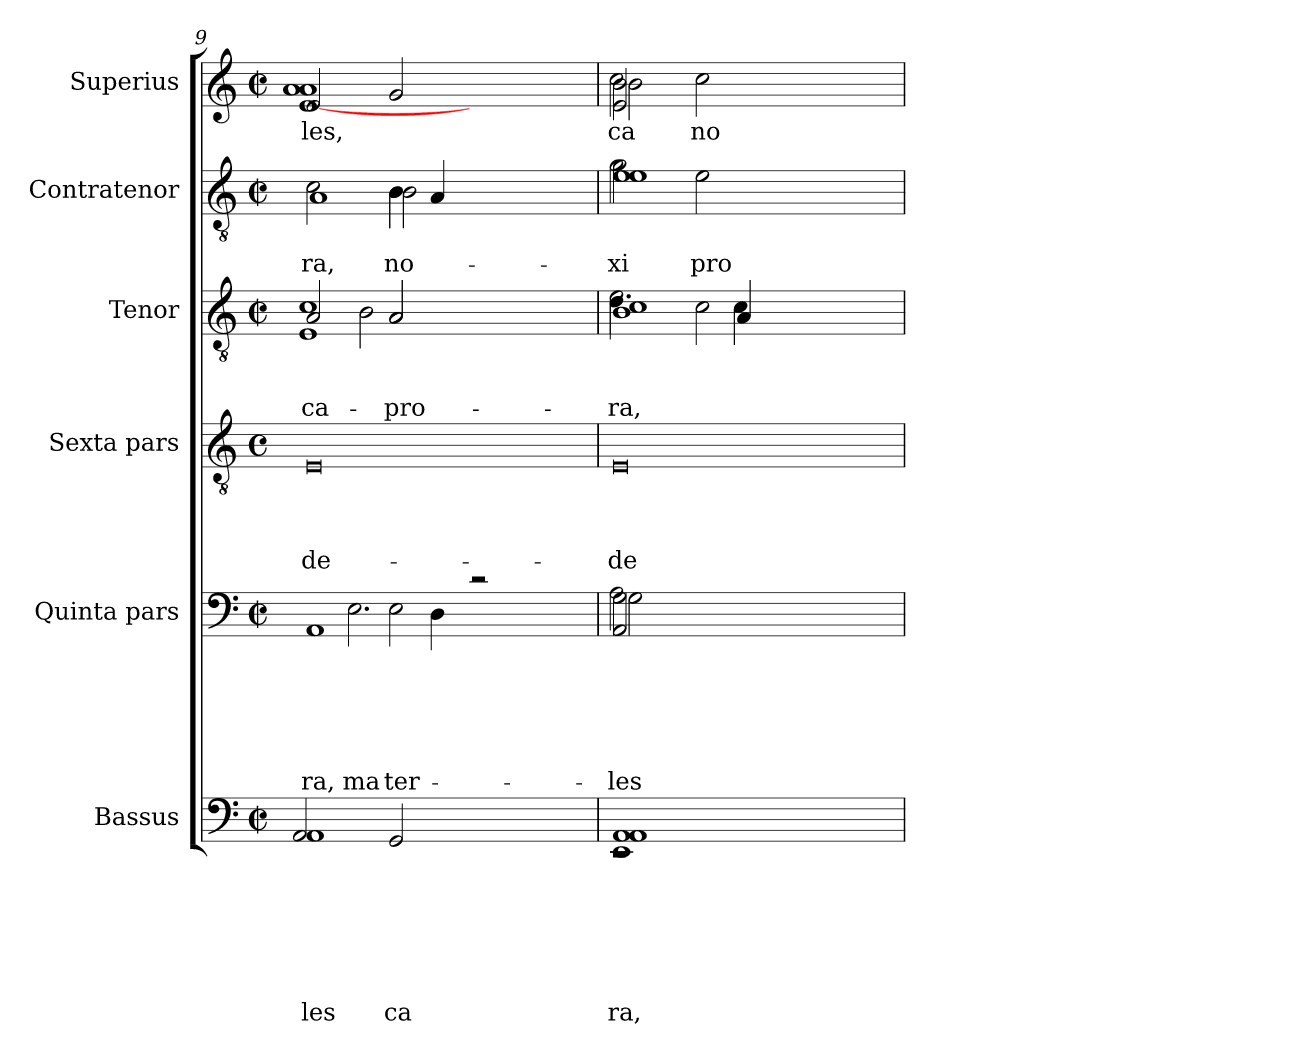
**kern	**text	**text	**text	**text	**text	**text	**text	**kern	**text	**text	**text	**text	**text	**text	**kern	**text	**text	**text	**text	**kern	**text	**text	**text	**kern	**text	**text	**kern	**text
*part6	*part6	*part6	*part6	*part6	*part6	*part6	*part6	*part5	*part5	*part5	*part5	*part5	*part5	*part5	*part4	*part4	*part4	*part4	*part4	*part3	*part3	*part3	*part3	*part2	*part2	*part2	*part1	*part1
*staff6	*staff6	*staff6	*staff6	*staff6	*staff6	*staff6	*staff6	*staff5	*staff5	*staff5	*staff5	*staff5	*staff5	*staff5	*staff4	*staff4	*staff4	*staff4	*staff4	*staff3	*staff3	*staff3	*staff3	*staff2	*staff2	*staff2	*staff1	*staff1
*I"Bassus	*	*	*	*	*	*	*	*I"Quinta pars	*	*	*	*	*	*	*I"Sexta pars	*	*	*	*	*I"Tenor	*	*	*	*I"Contratenor	*	*	*I"Superius	*
*clefF4	*	*	*	*	*	*	*	*clefF4	*	*	*	*	*	*	*clefGv2	*	*	*	*	*clefGv2	*	*	*	*clefGv2	*	*	*clefG2	*
*k[]	*	*	*	*	*	*	*	*k[]	*	*	*	*	*	*	*k[]	*	*	*	*	*k[]	*	*	*	*k[]	*	*	*k[]	*
*C:	*	*	*	*	*	*	*	*C:	*	*	*	*	*	*	*C:	*	*	*	*	*C:	*	*	*	*C:	*	*	*C:	*
*M2/2	*	*	*	*	*	*	*	*M2/2	*	*	*	*	*	*	*M4/4	*	*	*	*	*M2/2	*	*	*	*M2/2	*	*	*M2/2	*
*met(c|)	*	*	*	*	*	*	*	*met(c|)	*	*	*	*	*	*	*met(c)	*	*	*	*	*met(c|)	*	*	*	*met(c|)	*	*	*met(c|)	*
=9	=9	=9	=9	=9	=9	=9	=9	=9	=9	=9	=9	=9	=9	=9	=9	=9	=9	=9	=9	=9	=9	=9	=9	=9	=9	=9	=9	=9
!	!	!	!	!	!	!	!LO:LY:b	!	!	!	!	!	!	!	!	!	!	!	!	!	!	!	!	!	!	!	!	!
*^	*	*	*	*	*	*	*	*	*	*	*	*	*	*	*	*	*	*	*	*	*	*	*	*	*	*	*	*
!	!	!	!	!	!	!	!	!LO:LY:b	!	!	!	!	!	!	!LO:LY:b	!	!	!	!	!LO:LY:b	!	!	!	!LO:LY:b	!	!	!	!	!
*	*	*	*	*	*	*	*	*	*^	*	*	*	*	*	*	*	*	*	*	*	*^	*	*	*	*	*	*	*	*
*	*	*	*	*	*	*	*	*	*	*^	*	*	*	*	*	*	*	*	*	*	*	*	*	*	*	*	*	*	*	*	*
*	*	*	*	*	*	*	*	*	*	*	*^	*	*	*	*	*	*	*	*	*	*	*	*	*	*	*	*	*	*	*	*	*
!	!	!	!	!	!	!	!	!	!	!	!	!	!	!	!	!	!	!	!	!	!	!	!	!	!	!	!	!LO:LY:b	!	!	!LO:LY:b	!	!
*	*	*	*	*	*	*	*	*	*	*	*	*	*	*	*	*	*	*	*	*	*	*	*	*^	*	*	*	*	*^	*	*	*	*
*	*	*	*	*	*	*	*	*	*	*	*	*	*	*	*	*	*	*	*	*	*	*	*	*	*	*^	*	*	*	*	*^	*	*	*	*
*	*	*	*	*	*	*	*	*	*	*	*	*	*	*	*	*	*	*	*	*	*	*	*	*	*	*	*	*	*	*	*	*	*^	*	*	*	*
!	!	!	!	!	!	!	!	!	!	!	!	!	!	!	!	!	!	!	!	!	!	!	!	!	!	!	!	!	!	!	!	!	!	!	!	!LO:LY:b:rj	!	!LO:LY:b
*	*	*	*	*	*	*	*	*	*	*	*	*	*	*	*	*	*	*	*	*	*	*	*	*	*	*	*	*	*	*	*	*	*	*	*	*	*^	*
1AA	2AA/	.	.	.	.	.	.	-les	1AA	2ryy	4ryy	2.ryy	.	.	.	.	.	-ra,	0E	.	.	.	-de-	2A/	1E 1c	2ryy	2ryy	.	.	ca-	2c\	2ryy	2ryy	1A	.	-ra,	2e/	[<1e 1a 1a	-les,
!	!	!	!	!	!	!	!	!	!	!	!	!	!	!	!	!	!	!LO:LY:b	!	!	!	!	!	!	!	!	!	!	!	!	!	!	!	!	!	!	!	!	!
.	.	.	.	.	.	.	.	.	.	.	2.E\	.	.	.	.	.	.	ma-	.	.	.	.	.	.	.	.	.	.	.	.	.	.	.	.	.	.	.	.	.
!	!	!	!	!	!	!	!	!LO:LY:b	!	!	!	!	!	!	!	!	!	!LO:LY:b	!	!	!	!	!	!	!	!	!	!	!	!LO:LY:b	!	!	!	!	!	!LO:LY:b	!	!	!
.	2GG/	.	.	.	.	.	.	ca-	.	2E\	.	.	.	.	.	.	.	ter	.	.	.	.	.	2A/	.	2A/	2B\	.	.	pro-	4B\	2B\	2B\	.	.	-no-	2g/	.	.
.	.	.	.	.	.	.	.	.	.	.	.	4D\	.	.	.	.	.	.	.	.	.	.	.	.	.	.	.	.	.	.	4A/	.	.	.	.	.	.	.	.
1ryy	1ryy	.	.	.	.	.	.	.	2rc	2ryy	2ryy	2ryy	.	.	.	.	.	.	.	.	.	.	.	1ryy	1ryy	1ryy	1ryy	.	.	.	1ryy	1ryy	1ryy	1ryy	.	.	1ryy	1ryy	.
.	.	.	.	.	.	.	.	.	2ryy	2ryy	2ryy	2ryy	.	.	.	.	.	.	.	.	.	.	.	.	.	.	.	.	.	.	.	.	.	.	.	.	.	.	.
*	*	*	*	*	*	*	*	*	*	*	*	*	*	*	*	*	*	*	*	*	*	*	*	*	*	*	*	*	*	*	*v	*v	*v	*v	*	*	*	*	*
*	*	*	*	*	*	*	*	*	*	*	*	*	*	*	*	*	*	*	*	*	*	*	*	*	*	*	*	*	*	*	*	*	*	*v	*v	*
=10	=10	=10	=10	=10	=10	=10	=10	=10	=10	=10	=10	=10	=10	=10	=10	=10	=10	=10	=10	=10	=10	=10	=10	=10	=10	=10	=10	=10	=10	=10	=10	=10	=10	=10	=10
!	!	!	!	!	!	!	!	!LO:LY:b	!	!	!	!	!	!	!	!	!	!LO:LY:b	!	!	!	!	!	!	!	!	!	!	!	!	!	!	!	!	!
!	!	!	!	!	!	!	!	!	!	!	!	!	!	!	!	!	!	!LO:LY:b	!	!	!	!	!	!	!	!	!	!	!	!	!	!	!	!	!
!	!	!	!	!	!	!	!	!	!	!	!	!	!	!	!	!	!	!LO:LY:b:rj	!	!	!	!	!	!	!	!	!	!	!	!	!	!	!	!	!
!	!	!	!	!	!	!	!	!	!	!	!	!	!	!	!	!	!	!LO:LY:b	!	!	!	!	!LO:LY:b	!	!	!	!	!	!	!LO:LY:b	!	!	!LO:LY:b	!	!
*	*	*	*	*	*	*	*	*	*	*	*	*	*	*	*	*	*	*	*	*	*	*	*	*	*	*	*	*	*	*	*^	*	*	*	*
!	!	!	!	!	!	!	!	!	!	!	!	!	!	!	!	!	!	!	!	!	!	!	!	!	!	!	!	!	!	!	!	!	!	!LO:LY:b	!	!
*	*	*	*	*	*	*	*	*	*	*	*	*	*	*	*	*	*	*	*	*	*	*	*	*	*	*	*	*	*	*	*	*^	*	*	*	*
!	!	!	!	!	!	!	!	!	!	!	!	!	!	!	!	!	!	!	!	!	!	!	!	!	!	!	!	!	!	!	!	!	!	!	!LO:LY:b	!	!LO:LY:b
*	*	*	*	*	*	*	*	*	*	*	*	*	*	*	*	*	*	*	*	*	*	*	*	*	*	*	*	*	*	*	*	*	*	*	*	*^	*
*	*	*	*	*	*	*	*	*	*	*	*	*	*	*	*	*	*	*	*	*	*	*	*	*	*	*	*	*	*	*	*	*	*	*	*	*	*^	*
!	!	!	!	!	!	!	!	!	!	!	!	!	!	!	!	!	!	!	!	!	!	!	!	!	!	!	!	!	!	!	!	!	!	!	!	!	!	!	!LO:LY:b:rj
*	*	*	*	*	*	*	*	*	*	*	*	*	*	*	*	*	*	*	*	*	*	*	*	*	*	*	*	*	*	*	*	*	*	*	*	*	*	*^	*
!	!	!	!	!	!	!	!	!	!	!	!	!	!	!	!	!	!	!	!	!	!	!	!	!	!	!	!	!	!	!	!	!	!	!	!	!	!	!	!	!LO:LY:b
1EE 1AA 1AA	1rEE	.	.	.	.	.	.	-ra,	2AA/	2A\	2G\	2G\	.	.	.	.	.	-les	0E	.	.	.	-de-	1B 1c	2.e\	4d\	2ryy	.	.	-ra,	1e 1e	2g\	2g\	.	-xi-	2e/	2cc\	2b\	2b\	ca-
.	.	.	.	.	.	.	.	.	.	.	.	.	.	.	.	.	.	.	.	.	.	.	.	.	.	2ryy	.	.	.	.	.	.	.	.	.	.	.	.	.	.
!	!	!	!	!	!	!	!	!	!	!	!	!	!	!	!	!	!	!	!	!	!	!	!	!	!	!	!	!	!	!	!	!	!	!	!LO:LY:b	!	!	!	!	!LO:LY:b
.	.	.	.	.	.	.	.	.	1.ryy	1.ryy	1.ryy	1.ryy	.	.	.	.	.	.	.	.	.	.	.	.	.	.	2c\	.	.	.	.	1ryy	2e\	.	-pro-	1ryy	1ryy	1ryy	2cc\	-no-
.	.	.	.	.	.	.	.	.	.	.	.	.	.	.	.	.	.	.	.	.	.	.	.	.	4A/	4c\	.	.	.	.	.	.	.	.	.	.	.	.	.	.
1ryy	1ryy	.	.	.	.	.	.	.	.	.	.	.	.	.	.	.	.	.	.	.	.	.	.	1ryy	1ryy	1ryy	1ryy	.	.	.	1ryy	.	1ryy	.	.	.	.	.	1ryy	.
.	.	.	.	.	.	.	.	.	.	.	.	.	.	.	.	.	.	.	.	.	.	.	.	.	.	.	.	.	.	.	.	2ryy	.	.	.	2ryy	2ryy	2ryy	.	.
*v	*v	*	*	*	*	*	*	*	*	*	*	*	*	*	*	*	*	*	*	*	*	*	*	*v	*v	*v	*v	*	*	*	*v	*v	*v	*	*	*v	*v	*v	*v	*
*	*	*	*	*	*	*	*	*v	*v	*v	*v	*	*	*	*	*	*	*	*	*	*	*	*	*	*	*	*	*	*	*	*
=	=	=	=	=	=	=	=	=	=	=	=	=	=	=	=	=	=	=	=	=	=	=	=	=	=	=	=	=
*-	*-	*-	*-	*-	*-	*-	*-	*-	*-	*-	*-	*-	*-	*-	*-	*-	*-	*-	*-	*-	*-	*-	*-	*-	*-	*-	*-	*-
